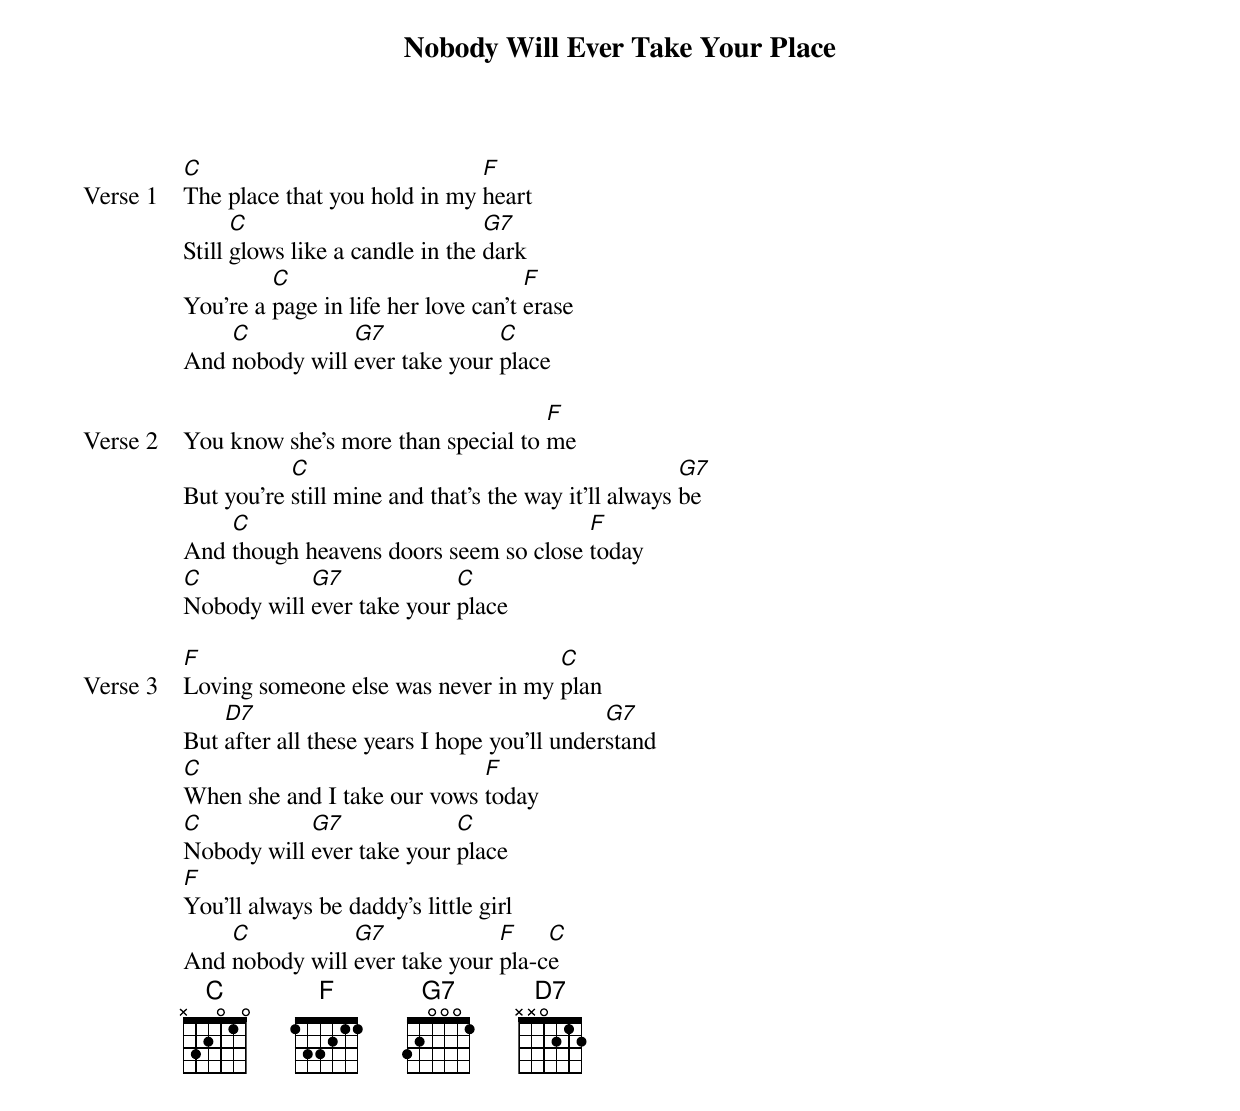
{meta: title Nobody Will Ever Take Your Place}
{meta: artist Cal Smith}
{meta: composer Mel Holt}

{start_of_verse: Verse 1}
[C]The place that you hold in my [F]heart
Still [C]glows like a candle in the [G7]dark
You're a [C]page in life her love can't [F]erase
And [C]nobody will [G7]ever take your [C]place
{end_of_verse}

{start_of_verse: Verse 2}
You know she's more than special to [F]me
But you're [C]still mine and that's the way it’ll always [G7]be
And [C]though heavens doors seem so close [F]today
[C]Nobody will [G7]ever take your [C]place
{end_of_verse}

{start_of_verse: Verse 3}
[F]Loving someone else was never in my [C]plan
But [D7]after all these years I hope you'll under[G7]stand
[C]When she and I take our vows [F]today
[C]Nobody will [G7]ever take your [C]place
[F]You'll always be daddy's little girl
And [C]nobody will [G7]ever take your [F]pla-c[C]e
{end_of_verse}
